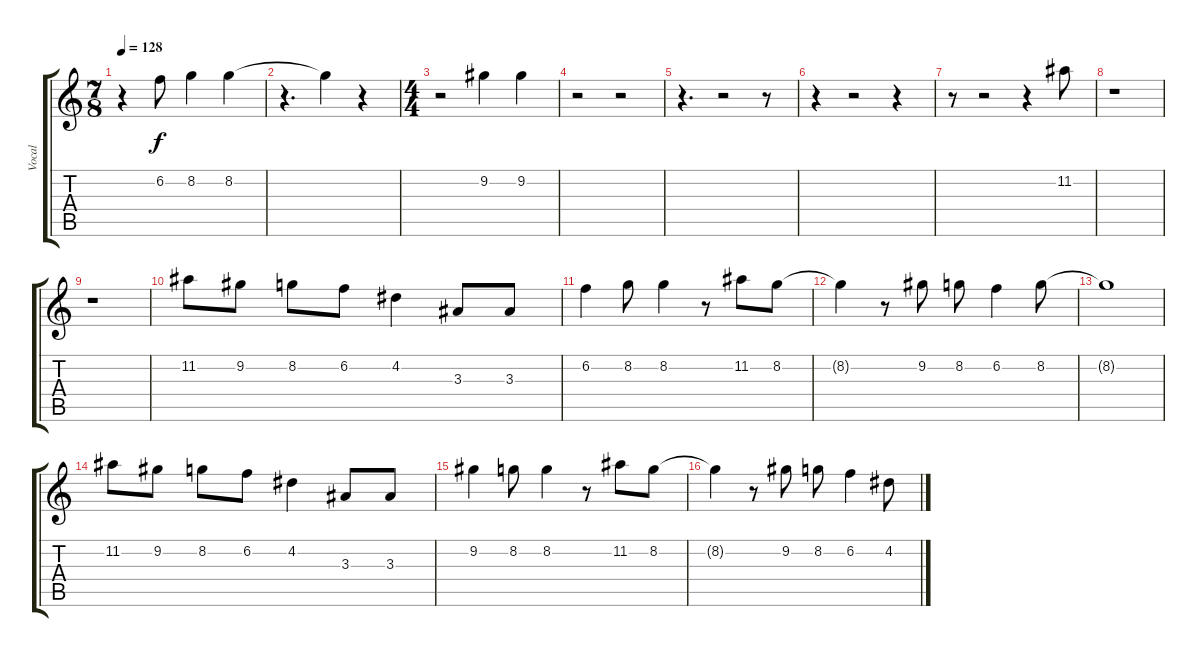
\track ("Vocal" "Vocal") {instrument acousticguitarsteel}
\staff {score tabs}
\tuning (E4 B3 G3 D3 A2 E2) {hide}
\ts (7 8)
\tempo 128
\clef g2
\ks c
r.4{dy f} 6.2.8 8.2.4 8.2.4 |
r.4{d} 8.2{t}.4 r.4 |
\ts (4 4)
r.2 9.2.4 9.2.4 |
r.2 r.2 |
r.4{d} r.2 r.8 |
r.4 r.2 r.4 |
r.8 r.2 r.4 11.2.8 |
r.1 |
r.1 |
11.2.8 9.2.8 8.2.8 6.2.8 4.2.4 3.3.8 3.3.8 |
6.2.4 8.2.8 8.2.4 r.8 11.2.8 8.2.8 |
8.2{t}.4 r.8 9.2.8 8.2.8 6.2.4 8.2.8 |
8.2{t}.1 |
11.2.8 9.2.8 8.2.8 6.2.8 4.2.4 3.3.8 3.3.8 |
9.2.4 8.2.8 8.2.4 r.8 11.2.8 8.2.8 |
8.2{t}.4 r.8 9.2.8 8.2.8 6.2.4 4.2.8
